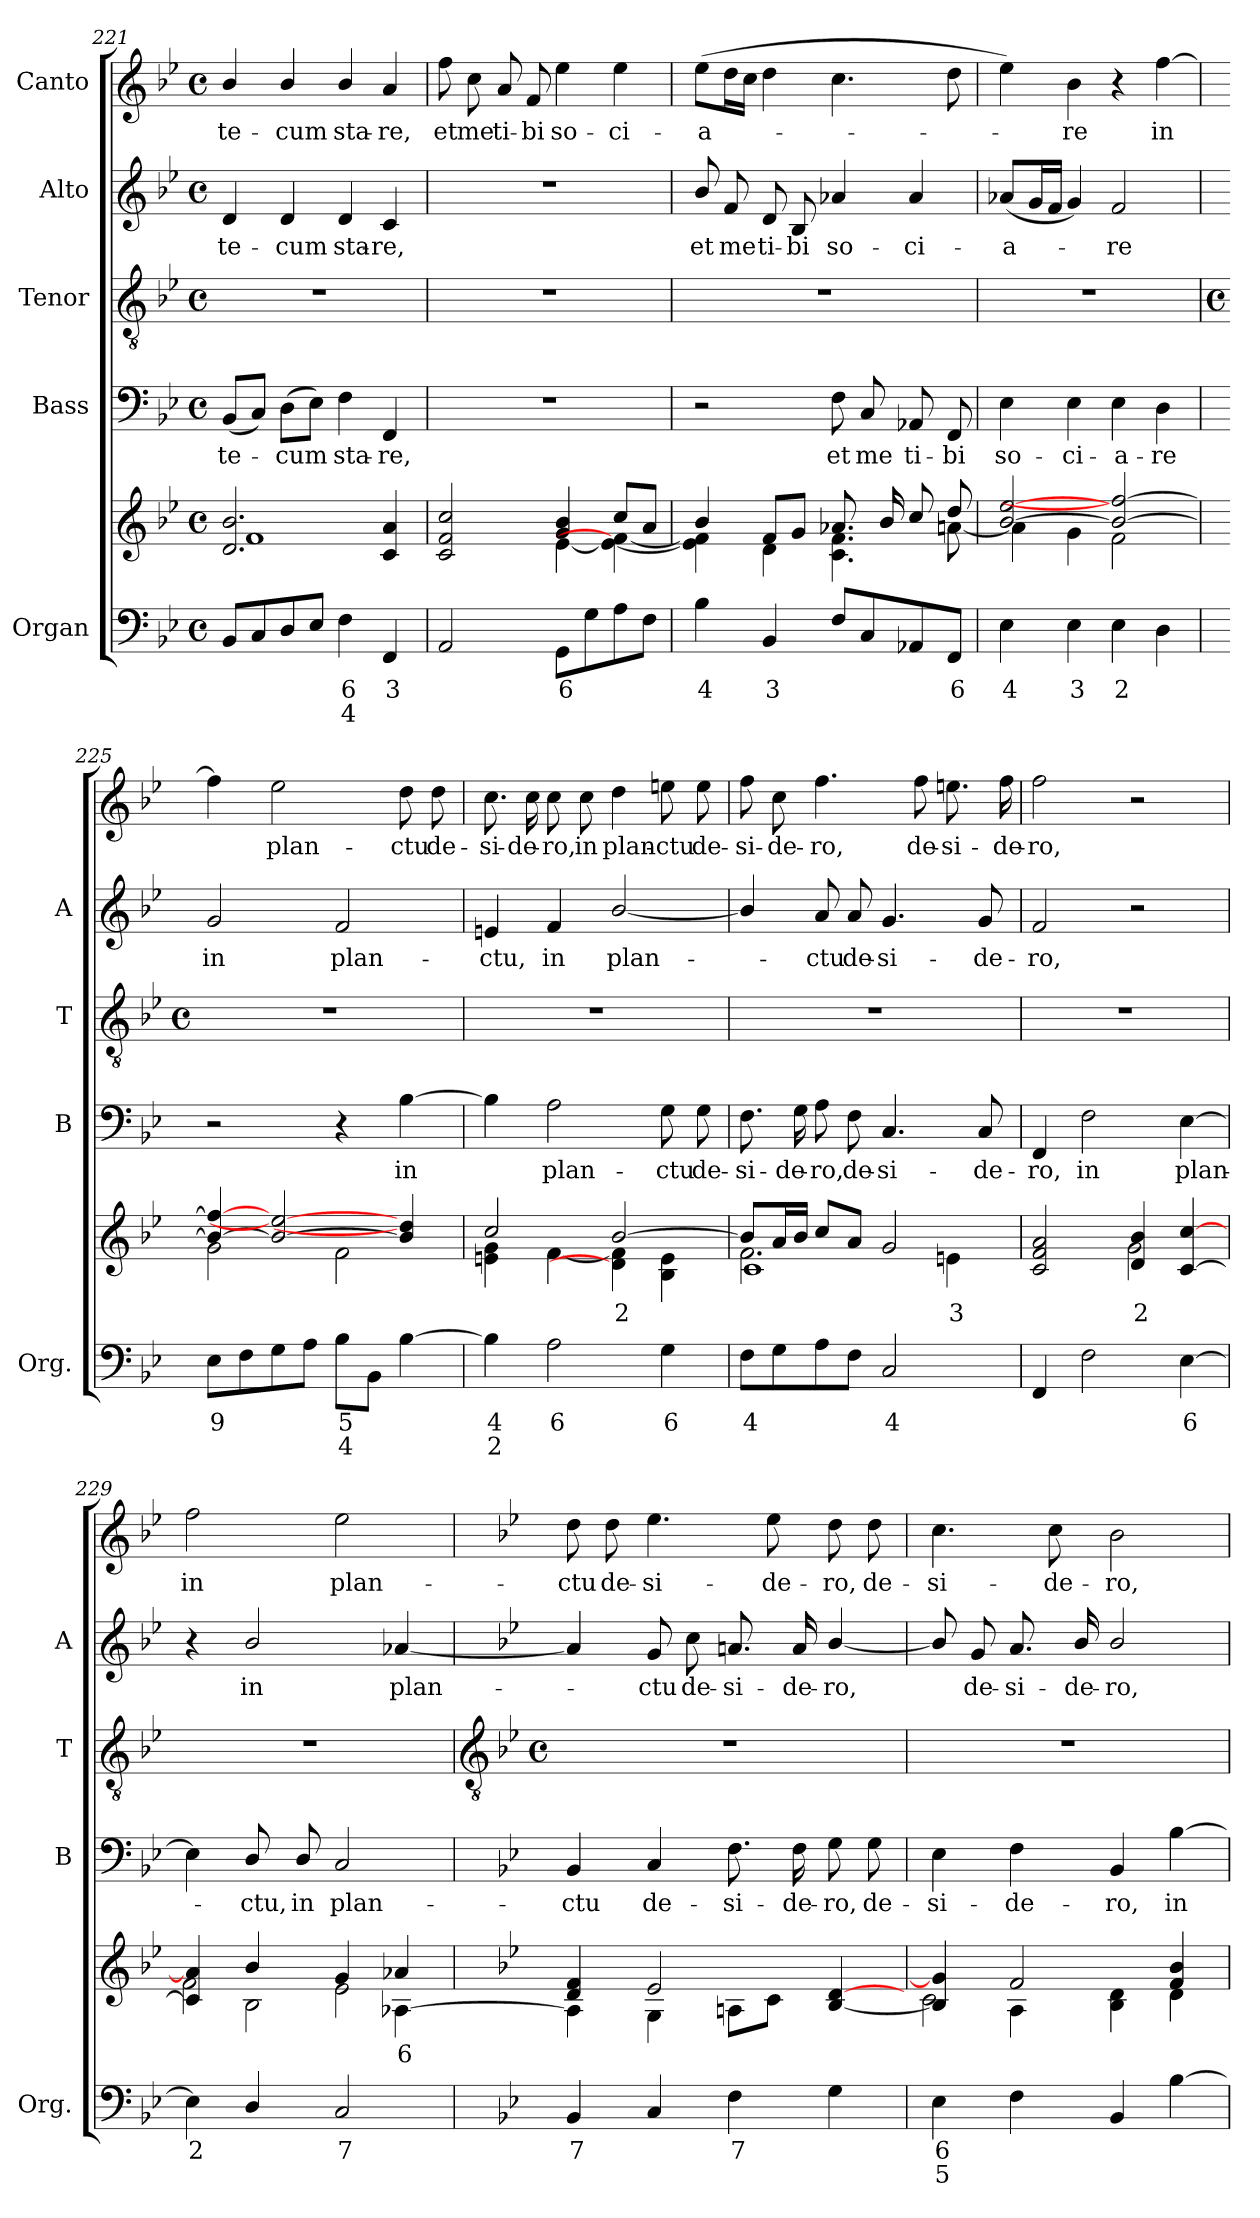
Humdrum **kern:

**kern	**text	**text	**kern	**text	**kern	**text	**kern	**kern	**text	**kern	**text
*part5	*part5	*part5	*part5	*part5	*part4	*part4	*part3	*part2	*part2	*part1	*part1
*staff6	*staff6	*staff6	*staff5	*staff5	*staff4	*staff4	*staff3	*staff2	*staff2	*staff1	*staff1
*I"Organ	*	*	*	*	*I"Bass	*	*I"Tenor	*I"Alto	*	*I"Canto	*
*I'Org.	*	*	*	*	*I'B	*	*I'T	*I'A	*	*	*
*clefF4	*	*	*clefG2	*	*clefF4	*	*clefGv2	*clefG2	*	*clefG2	*
*k[b-e-]	*	*	*k[b-e-]	*	*k[b-e-]	*	*k[b-e-]	*k[b-e-]	*	*k[b-e-]	*
*B-:	*	*	*B-:	*	*B-:	*	*B-:	*B-:	*	*B-:	*
*M4/4	*	*	*M4/4	*	*M4/4	*	*M4/4	*M4/4	*	*M4/4	*
*met(c)	*	*	*met(c)	*	*met(c)	*	*met(c)	*met(c)	*	*met(c)	*
=221	=221	=221	=221	=221	=221	=221	=221	=221	=221	=221	=221
*	*	*	*^	*	*	*	*	*	*	*	*
*	*	*	*	*^	*	*	*	*	*	*	*	*
!	!	!	!	!	!	!	!	!LO:LY:b	!	!	!LO:LY:b	!	!LO:LY:b
8BB-L	.	.	2.d/ 2.b-/	1f\	1ryy	.	(<8BB-L	te-	1r	4d	te-	4b-/	te-
8C	.	.	.	.	.	.	8CJ)	.	.	.	.	.	.
!	!	!	!	!	!	!	!	!LO:LY:b	!	!	!LO:LY:b	!	!LO:LY:b
8D	.	.	.	.	.	.	(>8DL	cum	.	4d	-cum	4b-/	-cum
8E-J	.	.	.	.	.	.	8E-J)	.	.	.	.	.	.
!	!LO:LY:b	!LO:LY:b	!	!	!	!	!	!LO:LY:b	!	!	!LO:LY:b	!	!LO:LY:b
4F	6	4	.	.	.	.	4F	sta-	.	4d	sta-	4b-/	sta-
!	!LO:LY:b	!	!	!	!	!	!	!LO:LY:b	!	!	!LO:LY:b	!	!LO:LY:b
4FF	3	.	4c/ 4a/	.	.	.	4FF	-re,	.	4c	-re,	4a	-re,
=222	=222	=222	=222	=222	=222	=222	=222	=222	=222	=222	=222	=222	=222
!	!	!	!	!	!	!	!	!	!	!	!	!	!LO:LY:b
2AA	.	.	2c/ 2f/ 2cc/	2ryy	1ryy	.	1r	.	1r	1r	.	8ff	et
!	!	!	!	!	!	!	!	!	!	!	!	!	!LO:LY:b
.	.	.	.	.	.	.	.	.	.	.	.	8cc	me
!	!	!	!	!	!	!	!	!	!	!	!	!	!LO:LY:b
.	.	.	.	.	.	.	.	.	.	.	.	8a	ti-
!	!	!	!	!	!	!	!	!	!	!	!	!	!LO:LY:b
.	.	.	.	.	.	.	.	.	.	.	.	8f	-bi
!	!LO:LY:b	!	!	!	!	!	!	!	!	!	!	!	!LO:LY:b
8GGL	6	.	4g/ 4b-/	[4e-\	.	.	.	.	.	.	.	4ee-	so-
8G	.	.	.	.	.	.	.	.	.	.	.	.	.
!	!	!	!	!	!	!	!	!	!	!	!	!	!LO:LY:b
8A	.	.	8cc/L	4e-\_ 4f\_	.	.	.	.	.	.	.	4ee-	-ci-
8FJ	.	.	8a/J	.	.	.	.	.	.	.	.	.	.
=223	=223	=223	=223	=223	=223	=223	=223	=223	=223	=223	=223	=223	=223
!	!LO:LY:b	!	!	!	!	!	!	!	!	!	!LO:LY:b	!	!LO:LY:b
4B-	4	.	4b-/	4e-\] 4f\]	1ryy	.	2r	.	1r	8b-/	et	(>8ee-L	-a-
!	!	!	!	!	!	!	!	!	!	!	!LO:LY:b	!	!
.	.	.	.	.	.	.	.	.	.	8f	me	16ddL	.
.	.	.	.	.	.	.	.	.	.	.	.	16ccJJ	.
!	!LO:LY:b	!	!	!	!	!	!	!	!	!	!LO:LY:b	!	!
4BB-	3	.	8f/L	4d\	.	.	.	.	.	8d	ti-	4dd	.
!	!	!	!	!	!	!	!	!	!	!	!LO:LY:b	!	!
.	.	.	8g/J	.	.	.	.	.	.	8B-	-bi	.	.
!	!	!	!	!	!	!	!	!LO:LY:b	!	!	!LO:LY:b	!	!
8FL	.	.	8.a-X/L	4.c\ 4.f\	.	.	8F	et	.	4a-X	so-	4.cc	.
!	!	!	!	!	!	!	!	!LO:LY:b	!	!	!	!	!
8C	.	.	.	.	.	.	8C	me	.	.	.	.	.
.	.	.	16b-/L	.	.	.	.	.	.	.	.	.	.
!	!	!	!	!	!	!	!	!LO:LY:b	!	!	!LO:LY:b	!	!
8AA-X	.	.	8cc/	.	.	.	8AA-X	ti-	.	4a-	-ci-	.	.
!	!LO:LY:b	!	!	!	!	!	!	!LO:LY:b	!	!	!	!	!
8FFJ	6	.	8dd/J	[8a\	.	.	8FF	-bi	.	.	.	8dd	.
=224	=224	=224	=224	=224	=224	=224	=224	=224	=224	=224	=224	=224	=224
!	!LO:LY:b	!	!	!	!	!	!	!LO:LY:b	!	!	!LO:LY:b	!	!
4E-	4	.	[2b-/ [2ee-/	4a\]	1ryy	.	4E-	so-	1r	(<8a-XL	-a-	4ee-)	.
.	.	.	.	.	.	.	.	.	.	16gL	.	.	.
.	.	.	.	.	.	.	.	.	.	16fJJ	.	.	.
!	!LO:LY:b	!	!	!	!	!	!	!LO:LY:b	!	!	!	!	!LO:LY:b
4E-	3	.	.	4g\	.	.	4E-	-ci-	.	4g)	.	4b-	re
!	!LO:LY:b	!	!	!	!	!	!	!LO:LY:b	!	!	!LO:LY:b	!	!
4E-	2	.	2b-/_ 2ff/_	2f\	.	.	4E-	-a-	.	2f	re	4r	.
!	!	!	!	!	!	!	!	!LO:LY:b	!	!	!	!	!LO:LY:b
4D	.	.	.	.	.	.	4D	-re	.	.	.	[4ff	in
!!LO:LB:g=z
=225	=225	=225	=225	=225	=225	=225	=225	=225	=225	=225	=225	=225	=225
*	*	*	*	*	*	*	*	*	*M4/4	*	*	*	*
*	*	*	*	*	*	*	*	*	*met(c)	*	*	*	*
!	!LO:LY:b	!	!	!	!	!	!	!	!	!	!LO:LY:b	!	!
8E-L	9	.	4b-/_ 4ff/_	2g\	1ryy	.	2r	.	1r	2g	in	4ff]	.
8F	.	.	.	.	.	.	.	.	.	.	.	.	.
!	!	!	!	!	!	!	!	!	!	!	!	!	!LO:LY:b
8G	.	.	2b-/_ 2ee-/_	.	.	.	.	.	.	.	.	2ee-	plan-
8AJ	.	.	.	.	.	.	.	.	.	.	.	.	.
!	!LO:LY:b	!LO:LY:b	!	!	!	!	!	!	!	!	!LO:LY:b	!	!
8B-L	5	4	.	2f\	.	.	4r	.	.	2f	plan-	.	.
8BB-J	.	.	.	.	.	.	.	.	.	.	.	.	.
!	!	!	!	!	!	!	!	!LO:LY:b	!	!	!	!	!LO:LY:b
[4B-	.	.	4b-/] 4dd/]	.	.	.	[4B-	in	.	.	.	8dd	-ctu
!	!	!	!	!	!	!	!	!	!	!	!	!	!LO:LY:b
.	.	.	.	.	.	.	.	.	.	.	.	8dd	de-
=226	=226	=226	=226	=226	=226	=226	=226	=226	=226	=226	=226	=226	=226
!	!LO:LY:b	!LO:LY:b	!	!	!	!	!	!	!	!	!LO:LY:b	!	!LO:LY:b
4B-]	4	2	2cc/	4en\ 4g\	1ryy	.	4B-]	.	1r	4en	-ctu,	8.cc	-si-
!	!	!	!	!	!	!	!	!	!	!	!	!	!LO:LY:b
.	.	.	.	.	.	.	.	.	.	.	.	16cc	-de-
!	!LO:LY:b	!	!	!	!	!	!	!LO:LY:b	!	!	!LO:LY:b	!	!LO:LY:b
2A	6	.	.	[4f\	.	.	2A	plan-	.	4f	in	8cc	-ro,
!	!	!	!	!	!	!	!	!	!	!	!	!	!LO:LY:b
.	.	.	.	.	.	.	.	.	.	.	.	8cc	in
!	!	!	!	!	!	!LO:LY:b	!	!	!	!	!LO:LY:b	!	!LO:LY:b
.	.	.	[2b-/	4d\] 4f\]	.	2	.	.	.	[2b-/	plan-	4dd	plan-
!	!LO:LY:b	!	!	!	!	!	!	!LO:LY:b	!	!	!	!	!LO:LY:b
4G	6	.	.	4B-\ 4e\	.	.	8G	-ctu	.	.	.	8een	-ctu
!	!	!	!	!	!	!	!	!LO:LY:b	!	!	!	!	!LO:LY:b
.	.	.	.	.	.	.	8G	de-	.	.	.	8ee	de-
=227	=227	=227	=227	=227	=227	=227	=227	=227	=227	=227	=227	=227	=227
!	!LO:LY:b	!	!	!	!	!	!	!LO:LY:b	!	!	!	!	!LO:LY:b
8FL	4	.	8b-/L]	2.f\	1c\	.	8.F	-si-	1r	4b-/]	.	8ff	-si-
!	!	!	!	!	!	!	!	!	!	!	!	!	!LO:LY:b
8G	.	.	16a/L	.	.	.	.	.	.	.	.	8cc	-de-
!	!	!	!	!	!	!	!	!LO:LY:b	!	!	!	!	!
.	.	.	16b-/JJ	.	.	.	16G	-de-	.	.	.	.	.
!	!	!	!	!	!	!	!	!LO:LY:b	!	!	!LO:LY:b	!	!LO:LY:b
8A	.	.	8cc/L	.	.	.	8A	-ro,	.	8a	ctu	4.ff	-ro,
!	!	!	!	!	!	!	!	!LO:LY:b	!	!	!LO:LY:b	!	!
8FJ	.	.	8a/J	.	.	.	8F	de-	.	8a	de-	.	.
!	!LO:LY:b	!	!	!	!	!	!	!LO:LY:b	!	!	!LO:LY:b	!	!
2C	4	.	2g/	.	.	.	4.C	-si-	.	4.g	-si-	.	.
!	!	!	!	!	!	!	!	!	!	!	!	!	!LO:LY:b
.	.	.	.	.	.	.	.	.	.	.	.	8ff	de-
!	!	!	!	!	!	!LO:LY:b	!	!	!	!	!	!	!LO:LY:b
.	.	.	.	4en\	.	3	.	.	.	.	.	8.een	-si-
!	!	!	!	!	!	!	!	!LO:LY:b	!	!	!LO:LY:b	!	!
.	.	.	.	.	.	.	8C	-de-	.	8g	-de-	.	.
!	!	!	!	!	!	!	!	!	!	!	!	!	!LO:LY:b
.	.	.	.	.	.	.	.	.	.	.	.	16ff	-de-
=228	=228	=228	=228	=228	=228	=228	=228	=228	=228	=228	=228	=228	=228
!	!	!	!	!	!	!	!	!LO:LY:b	!	!	!LO:LY:b	!	!LO:LY:b
4FF	.	.	2c/ 2f/ 2a/	2ryy	1ryy	.	4FF	-ro,	1r	2f	-ro,	2ff	-ro,
!	!	!	!	!	!	!	!	!LO:LY:b	!	!	!	!	!
2F	.	.	.	.	.	.	2F	in	.	.	.	.	.
!	!	!	!	!	!	!LO:LY:b	!	!	!	!	!	!	!
.	.	.	4d/ 4b-/	2g\	.	2	.	.	.	2r	.	2r	.
!	!LO:LY:b	!	!	!	!	!	!	!LO:LY:b	!	!	!	!	!
[4E-	6	.	[4c/ [4cc/	.	.	.	[4E-	plan-	.	.	.	.	.
=229	=229	=229	=229	=229	=229	=229	=229	=229	=229	=229	=229	=229	=229
!	!LO:LY:b	!	!	!	!	!	!	!	!	!	!	!	!LO:LY:b
4E-]	2	.	4c/] 4a/]	2f\	4ryy	.	4E-]	.	1r	4r	.	2ff	in
!	!	!	!	!	!	!	!	!LO:LY:b	!	!	!LO:LY:b	!	!
4D/	.	.	4b-/	.	2B-\	.	8D/	ctu,	.	2b-/	in	.	.
!	!	!	!	!	!	!	!	!LO:LY:b	!	!	!	!	!
.	.	.	.	.	.	.	8D/	in	.	.	.	.	.
!	!LO:LY:b	!	!	!	!	!	!	!LO:LY:b	!	!	!	!	!LO:LY:b
2C	7	.	4g/	2e-\	.	.	2C	plan-	.	.	.	2ee-	plan-
!	!	!	!	!	!	!LO:LY:b	!	!	!	!	!LO:LY:b	!	!
.	.	.	4a-X/	.	[4A-X\	6	.	.	.	[4a-X	plan-	.	.
!!LO:LB:g=z
=230	=230	=230	=230	=230	=230	=230	=230	=230	=230	=230	=230	=230	=230
*	*	*	*	*	*	*	*	*	*clefGv2	*	*	*	*
*	*	*	*	*	*	*	*	*	*k[b-e-]	*	*	*	*
*	*	*	*	*	*	*	*	*	*B-:	*	*	*	*
*	*	*	*	*	*	*	*	*	*M4/4	*	*	*	*
*	*	*	*	*	*	*	*	*	*met(c)	*	*	*	*
!	!LO:LY:b	!	!	!	!	!	!	!LO:LY:b	!	!	!	!	!LO:LY:b
4BB-	7	.	4d/ 4f/	4ryy	4A-\]	.	4BB-	-ctu	1r	4a-]	.	8dd	-ctu
!	!	!	!	!	!	!	!	!	!	!	!	!	!LO:LY:b
.	.	.	.	.	.	.	.	.	.	.	.	8dd	de-
!	!	!	!	!	!	!	!	!LO:LY:b	!	!	!LO:LY:b	!	!LO:LY:b
4C	.	.	2e-/	4G\	4ryy	.	4C	de-	.	8g	ctu	4.ee-	-si-
!	!	!	!	!	!	!	!	!	!	!	!LO:LY:b	!	!
.	.	.	.	.	.	.	.	.	.	8cc	de-	.	.
!	!LO:LY:b	!	!	!	!	!	!	!LO:LY:b	!	!	!LO:LY:b	!	!
4F	7	.	.	8An\L	2ryy	.	8.F	-si-	.	8.an	-si-	.	.
!	!	!	!	!	!	!	!	!	!	!	!	!	!LO:LY:b
.	.	.	.	8c\J	.	.	.	.	.	.	.	8ee-	-de-
!	!	!	!	!	!	!	!	!LO:LY:b	!	!	!LO:LY:b	!	!
.	.	.	.	.	.	.	16F	-de-	.	16a	-de-	.	.
!	!	!	!	!	!	!	!	!LO:LY:b	!	!	!LO:LY:b	!	!LO:LY:b
4G	.	.	[4B-/ [4d/	4ryy	.	.	8G	-ro,	.	[4b-/	-ro,	8dd	-ro,
!	!	!	!	!	!	!	!	!LO:LY:b	!	!	!	!	!LO:LY:b
.	.	.	.	.	.	.	8G	de-	.	.	.	8dd	de-
=231	=231	=231	=231	=231	=231	=231	=231	=231	=231	=231	=231	=231	=231
!	!LO:LY:b	!LO:LY:b	!	!	!	!	!	!LO:LY:b	!	!	!	!	!LO:LY:b
4E-	6	5	4B-/] 4g/]	2c\	4ryy	.	4E-	-si-	1r	8b-/]	.	4.cc	-si-
!	!	!	!	!	!	!	!	!	!	!	!LO:LY:b	!	!
.	.	.	.	.	.	.	.	.	.	8g	de-	.	.
!	!	!	!	!	!	!	!	!LO:LY:b	!	!	!LO:LY:b	!	!
4F	.	.	2f/	.	4A\	.	4F	-de-	.	8.a	-si-	.	.
!	!	!	!	!	!	!	!	!	!	!	!	!	!LO:LY:b
.	.	.	.	.	.	.	.	.	.	.	.	8cc	-de-
!	!	!	!	!	!	!	!	!	!	!	!LO:LY:b	!	!
.	.	.	.	.	.	.	.	.	.	16b-/	-de-	.	.
!	!	!	!	!	!	!	!	!LO:LY:b	!	!	!LO:LY:b	!	!LO:LY:b
4BB-	.	.	.	4B-\ 4d\	2ryy	.	4BB-	-ro,	.	2b-/	-ro,	2b-	-ro,
!	!	!	!	!	!	!	!	!LO:LY:b	!	!	!	!	!
[4B-	.	.	4f/ 4b-/	4d\	.	.	[4B-	in	.	.	.	.	.
*	*	*	*v	*v	*v	*	*	*	*	*	*	*	*
=	=	=	=	=	=	=	=	=	=	=	=
*-	*-	*-	*-	*-	*-	*-	*-	*-	*-	*-	*-
